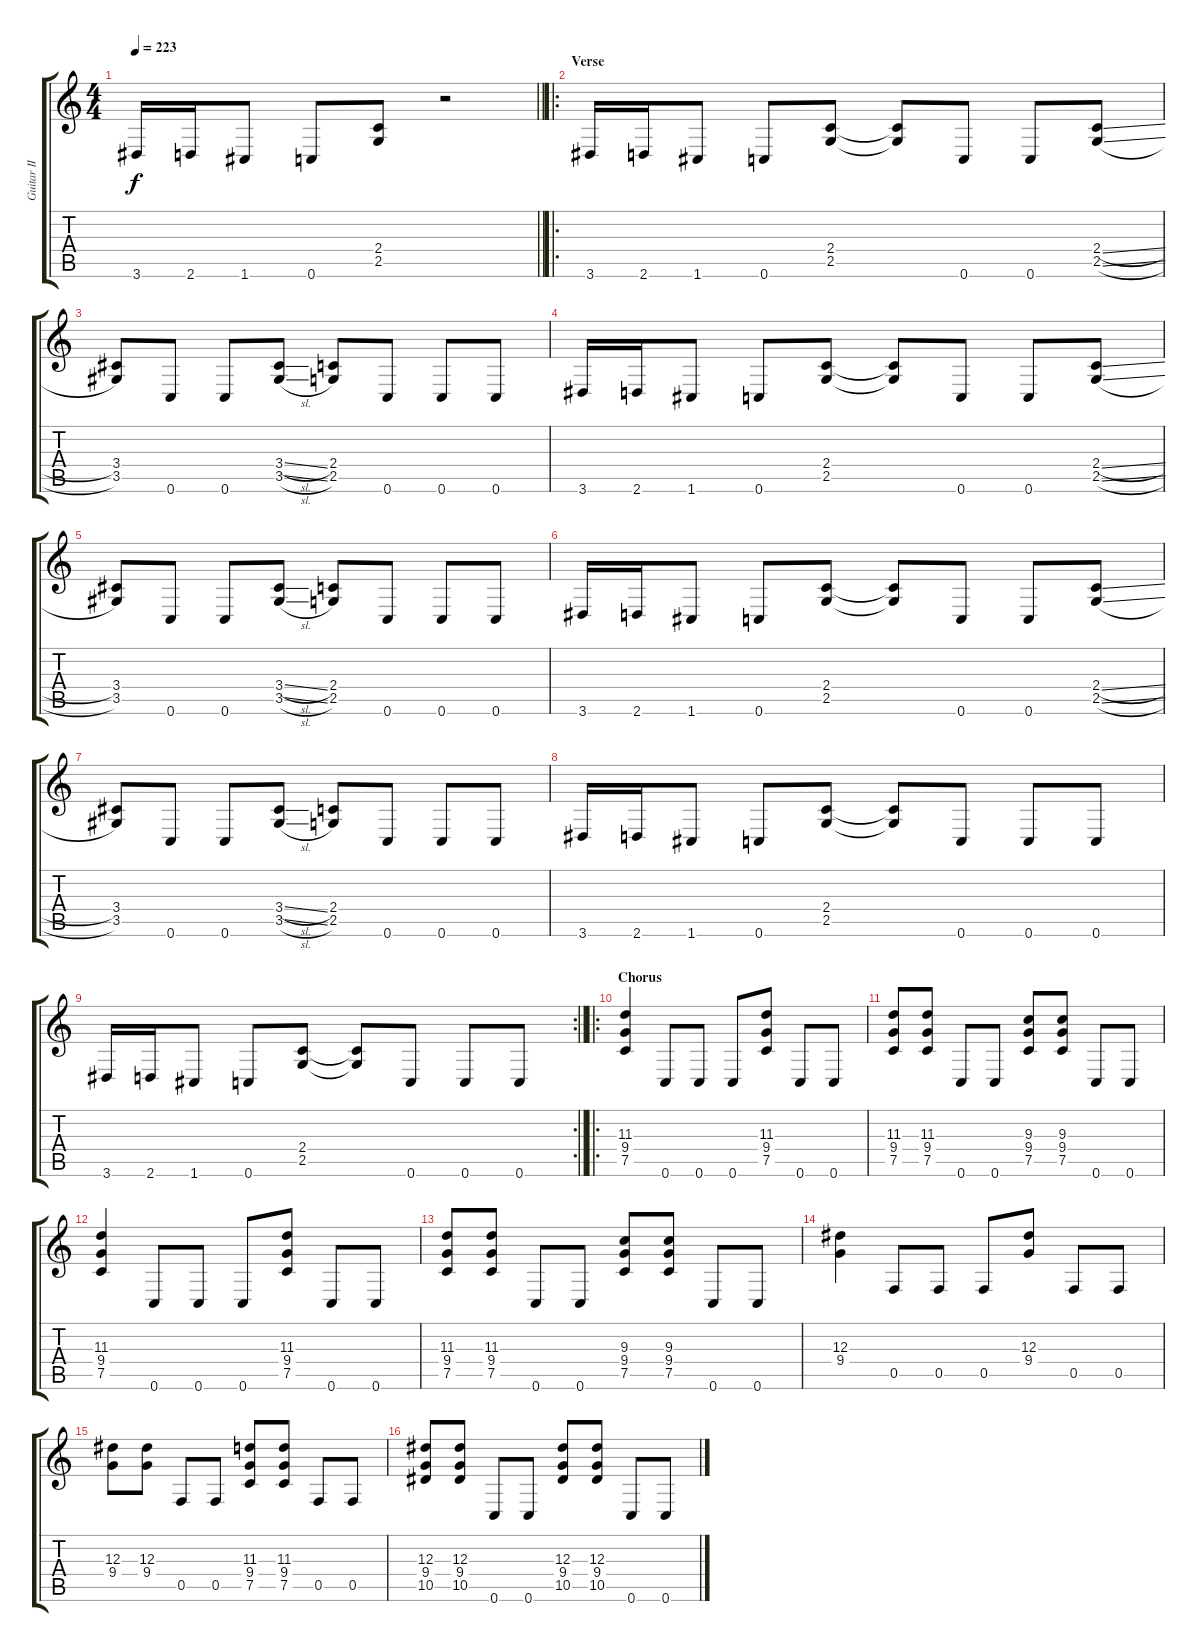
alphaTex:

\track ("Guitar II" "Guitar II") {instrument distortionguitar}
\staff {score tabs}
\tuning (C4 G3 Eb3 Bb2 F2 C2) {hide}
\ts (4 4)
\tempo 223
\clef g2
\barLineRight lightlight
\ks c
3.6.16{dy f} 2.6.16 1.6.8 0.6.8 (2.4 2.5).8 r.2 |
\ro
\section ("" "Verse")
3.6.16 2.6.16 1.6.8 0.6.8 (2.4 2.5).8 (2.4{t} 2.5{t}).8 0.6.8 0.6.8 (2.4{sl} 2.5{sl}).8 |
(3.4 3.5).8 0.6.8 0.6.8 (3.4{sl} 3.5{sl}).8 (2.4 2.5).8 0.6.8 0.6.8 0.6.8 |
3.6.16 2.6.16 1.6.8 0.6.8 (2.4 2.5).8 (2.4{t} 2.5{t}).8 0.6.8 0.6.8 (2.4{sl} 2.5{sl}).8 |
(3.4 3.5).8 0.6.8 0.6.8 (3.4{sl} 3.5{sl}).8 (2.4 2.5).8 0.6.8 0.6.8 0.6.8 |
3.6.16 2.6.16 1.6.8 0.6.8 (2.4 2.5).8 (2.4{t} 2.5{t}).8 0.6.8 0.6.8 (2.4{sl} 2.5{sl}).8 |
(3.4 3.5).8 0.6.8 0.6.8 (3.4{sl} 3.5{sl}).8 (2.4 2.5).8 0.6.8 0.6.8 0.6.8 |
3.6.16 2.6.16 1.6.8 0.6.8 (2.4 2.5).8 (2.4{t} 2.5{t}).8 0.6.8 0.6.8 0.6.8 |
\rc 2
\barLineRight lightlight
3.6.16 2.6.16 1.6.8 0.6.8 (2.4 2.5).8 (2.4{t} 2.5{t}).8 0.6.8 0.6.8 0.6.8 |
\ro
\section ("" "Chorus")
(11.3 9.4 7.5).4 0.6.8 0.6.8 0.6.8 (11.3 9.4 7.5).8 0.6.8 0.6.8 |
(11.3 9.4 7.5).8 (11.3 9.4 7.5).8 0.6.8 0.6.8 (9.3 9.4 7.5).8 (9.3 9.4 7.5).8 0.6.8 0.6.8 |
(11.3 9.4 7.5).4 0.6.8 0.6.8 0.6.8 (11.3 9.4 7.5).8 0.6.8 0.6.8 |
(11.3 9.4 7.5).8 (11.3 9.4 7.5).8 0.6.8 0.6.8 (9.3 9.4 7.5).8 (9.3 9.4 7.5).8 0.6.8 0.6.8 |
(12.3 9.4).4 0.5.8 0.5.8 0.5.8 (12.3 9.4).8 0.5.8 0.5.8 |
(12.3 9.4).8 (12.3 9.4).8 0.5.8 0.5.8 (11.3 9.4 7.5).8 (11.3 9.4 7.5).8 0.5.8 0.5.8 |
(12.3 9.4 10.5).8 (12.3 9.4 10.5).8 0.6.8 0.6.8 (12.3 9.4 10.5).8 (12.3 9.4 10.5).8 0.6.8 0.6.8
